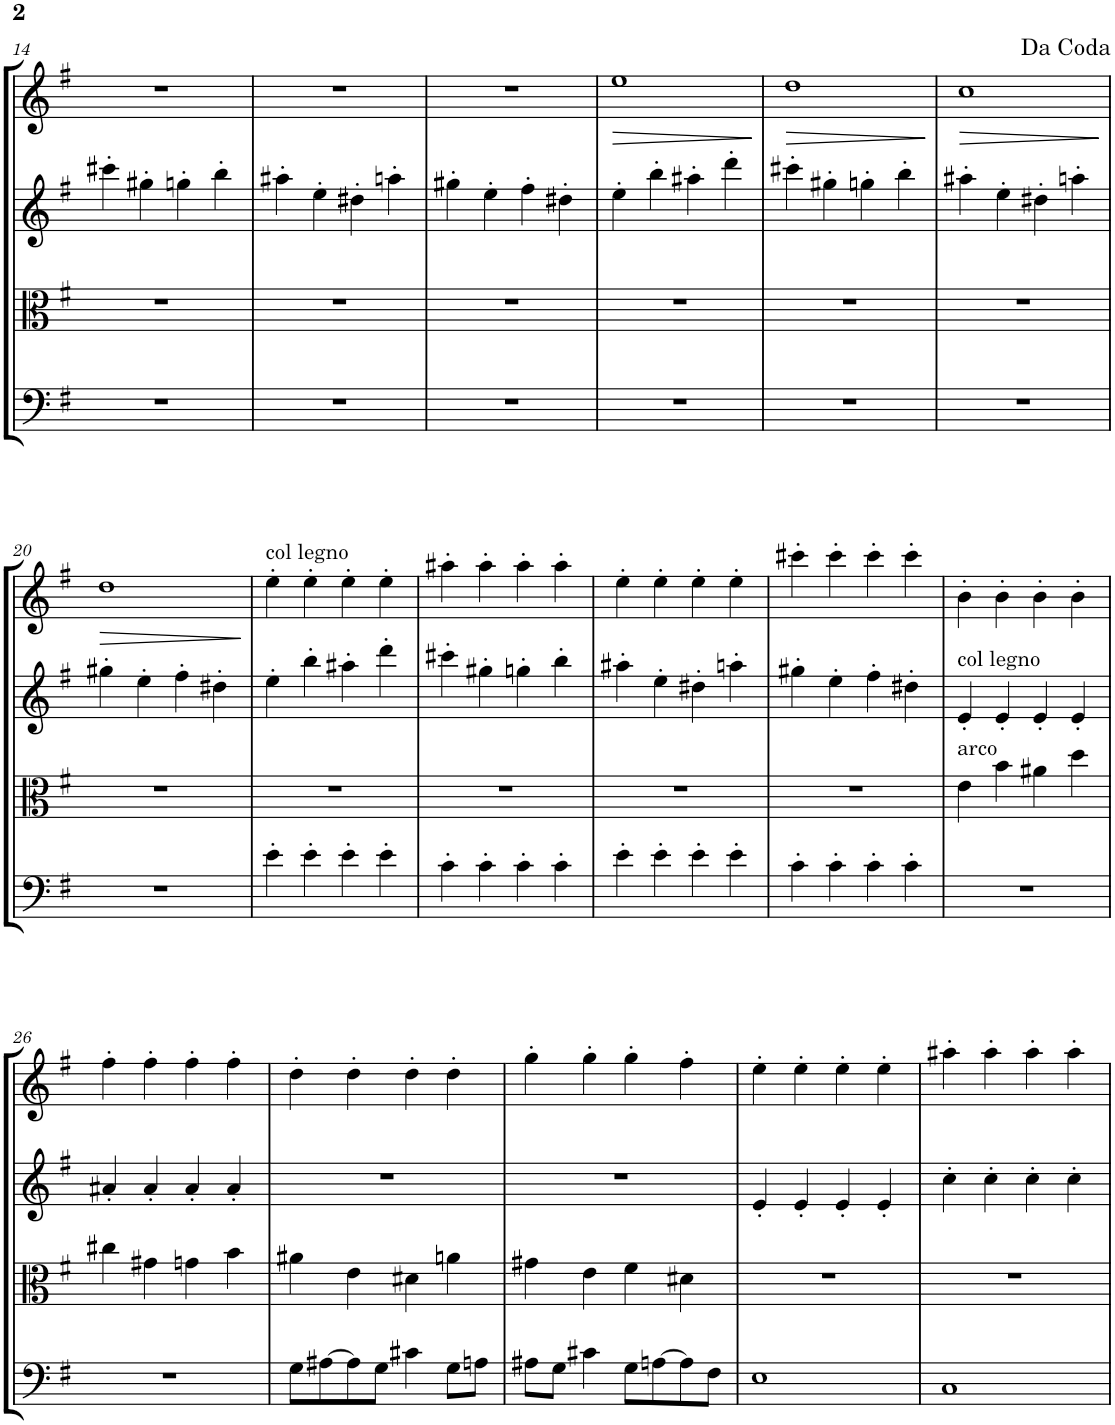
**kern	**kern	**kern	**kern	**dynam
*part4	*part3	*part2	*part1	*part1
*staff4	*staff3	*staff2	*staff1	*staff1
*I"チェロ	*I"ヴィオラ	*I"ヴァイオリン第2	*I"ヴァイオリン第1	*
!!LO:PB:g=z
*clefF4	*clefC3	*clefG2	*clefG2	*
*k[f#]	*k[f#]	*k[f#]	*k[f#]	*
*M4/4	*M4/4	*M4/4	*M4/4	*
=14	=14	=14	=14	=14
1r	1r	4ccc#X'\	1r	.
.	.	4gg#X'\	.	.
.	.	4ggn'\	.	.
.	.	4bb'\	.	.
=15	=15	=15	=15	=15
1r	1r	4aa#X'\	1r	.
.	.	4ee'\	.	.
.	.	4dd#X'\	.	.
.	.	4aan'\	.	.
=16	=16	=16	=16	=16
1r	1r	4gg#X'\	1r	.
.	.	4ee'\	.	.
.	.	4ff#'\	.	.
.	.	4dd#X'\	.	.
=17	=17	=17	=17	=17
!	!	!	!	!LO:HP:b
1r	1r	4ee'\	1ee	>
.	.	4bb'\	.	.
.	.	4aa#X'\	.	.
.	.	4ddd'\	.	.
.	.	.	.	]
=18	=18	=18	=18	=18
!	!	!	!	!LO:HP:b
1r	1r	4ccc#X'\	1dd	>
.	.	4gg#X'\	.	.
.	.	4ggn'\	.	.
.	.	4bb'\	.	.
.	.	.	.	]
=19	=19	=19	=19	=19
!	!	!	!	!LO:HP:b
1r	1r	4aa#X'\	1cc	>
.	.	4ee'\	.	.
.	.	4dd#X'\	.	.
.	.	4aan'\	.	.
.	.	.	.	]
!	!	!	!LO:TX:a:t=Da Coda	!
!!LO:LB:g=z
=20	=20	=20	=20	=20
!	!	!	!	!LO:HP:b
1r	1r	4gg#X'\	1dd	>
.	.	4ee'\	.	.
.	.	4ff#'\	.	.
.	.	4dd#X'\	.	.
.	.	.	.	]
=21	=21	=21	=21	=21
!	!	!	!LO:TX:a:t=col legno	!
4e'\	1r	4ee'\	4ee'\	.
4e'\	.	4bb'\	4ee'\	.
4e'\	.	4aa#X'\	4ee'\	.
4e'\	.	4ddd'\	4ee'\	.
=22	=22	=22	=22	=22
4c'\	1r	4ccc#X'\	4aa#X'\	.
4c'\	.	4gg#X'\	4aa#'\	.
4c'\	.	4ggn'\	4aa#'\	.
4c'\	.	4bb'\	4aa#'\	.
=23	=23	=23	=23	=23
4e'\	1r	4aa#X'\	4ee'\	.
4e'\	.	4ee'\	4ee'\	.
4e'\	.	4dd#X'\	4ee'\	.
4e'\	.	4aan'\	4ee'\	.
=24	=24	=24	=24	=24
4c'\	1r	4gg#X'\	4ccc#X'\	.
4c'\	.	4ee'\	4ccc#'\	.
4c'\	.	4ff#'\	4ccc#'\	.
4c'\	.	4dd#X'\	4ccc#'\	.
=25	=25	=25	=25	=25
!	!	!LO:TX:a:t=col legno	!	!
!	!LO:TX:a:t=arco	!	!	!
1r	4e\	4e'/	4b'\	.
.	4b\	4e'/	4b'\	.
.	4a#X\	4e'/	4b'\	.
.	4dd\	4e'/	4b'\	.
!!LO:LB:g=z
=26	=26	=26	=26	=26
1r	4cc#X\	4a#X'/	4ff#'\	.
.	4g#X\	4a#'/	4ff#'\	.
.	4gn\	4a#'/	4ff#'\	.
.	4b\	4a#'/	4ff#'\	.
=27	=27	=27	=27	=27
8G\L	4a#X\	1r	4dd'\	.
[8A#X\	.	.	.	.
8A#\]	4e\	.	4dd'\	.
8G\J	.	.	.	.
4c#X\	4d#X\	.	4dd'\	.
8G\L	4an\	.	4dd'\	.
8An\J	.	.	.	.
=28	=28	=28	=28	=28
8A#X\L	4g#X\	1r	4gg'\	.
8G\J	.	.	.	.
4c#X\	4e\	.	4gg'\	.
8G\L	4f#\	.	4gg'\	.
[8An\	.	.	.	.
8A\]	4d#X\	.	4ff#'\	.
8F#\J	.	.	.	.
=29	=29	=29	=29	=29
1E	1r	4e'/	4ee'\	.
.	.	4e'/	4ee'\	.
.	.	4e'/	4ee'\	.
.	.	4e'/	4ee'\	.
=30	=30	=30	=30	=30
1C	1r	4cc'\	4aa#X'\	.
.	.	4cc'\	4aa#'\	.
.	.	4cc'\	4aa#'\	.
.	.	4cc'\	4aa#'\	.
=	=	=	=	=
*-	*-	*-	*-	*-
